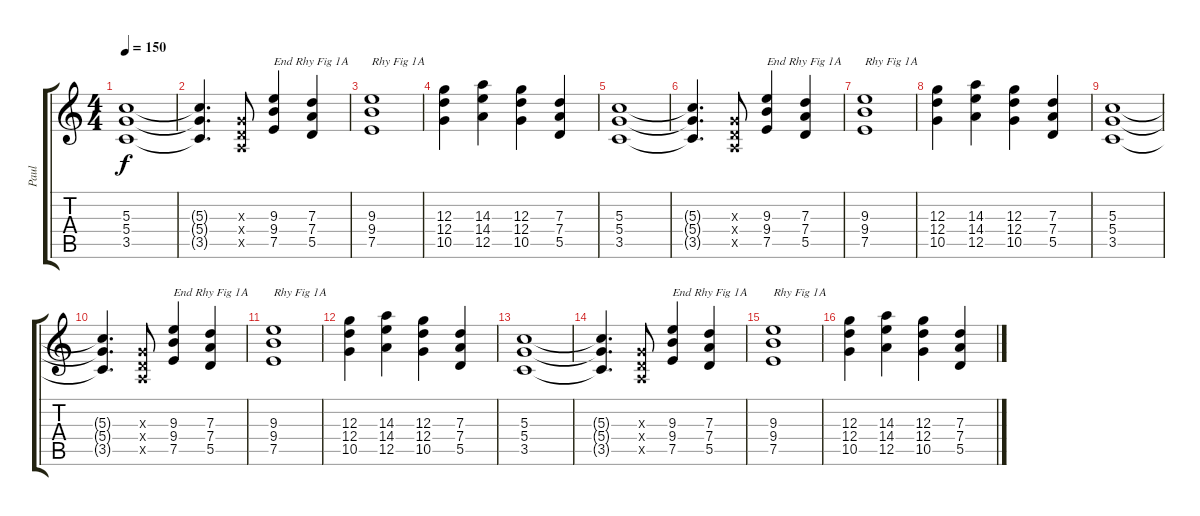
\track ("Paul" "Paul") {instrument overdrivenguitar}
\staff {score tabs}
\tuning (E4 B3 G3 D3 A2 E2) {hide}
\ts (4 4)
\tempo 150
\clef g2
\ks c
(5.3 5.4 3.5).1{dy f} |
(5.3{t} 5.4{t} 3.5{t}).4{d} (0.3{x} 0.4{x} 0.5{x}).8 (9.3 9.4 7.5).4{txt "End Rhy Fig 1A"} (7.3 7.4 5.5).4 |
(9.3 9.4 7.5).1{txt "Rhy Fig 1A"} |
(12.3 12.4 10.5).4 (14.3 14.4 12.5).4 (12.3 12.4 10.5).4 (7.3 7.4 5.5).4 |
(5.3 5.4 3.5).1 |
(5.3{t} 5.4{t} 3.5{t}).4{d} (0.3{x} 0.4{x} 0.5{x}).8 (9.3 9.4 7.5).4{txt "End Rhy Fig 1A"} (7.3 7.4 5.5).4 |
(9.3 9.4 7.5).1{txt "Rhy Fig 1A"} |
(12.3 12.4 10.5).4 (14.3 14.4 12.5).4 (12.3 12.4 10.5).4 (7.3 7.4 5.5).4 |
(5.3 5.4 3.5).1 |
(5.3{t} 5.4{t} 3.5{t}).4{d} (0.3{x} 0.4{x} 0.5{x}).8 (9.3 9.4 7.5).4{txt "End Rhy Fig 1A"} (7.3 7.4 5.5).4 |
(9.3 9.4 7.5).1{txt "Rhy Fig 1A"} |
(12.3 12.4 10.5).4 (14.3 14.4 12.5).4 (12.3 12.4 10.5).4 (7.3 7.4 5.5).4 |
(5.3 5.4 3.5).1 |
(5.3{t} 5.4{t} 3.5{t}).4{d} (0.3{x} 0.4{x} 0.5{x}).8 (9.3 9.4 7.5).4{txt "End Rhy Fig 1A"} (7.3 7.4 5.5).4 |
(9.3 9.4 7.5).1{txt "Rhy Fig 1A"} |
(12.3 12.4 10.5).4 (14.3 14.4 12.5).4 (12.3 12.4 10.5).4 (7.3 7.4 5.5).4
